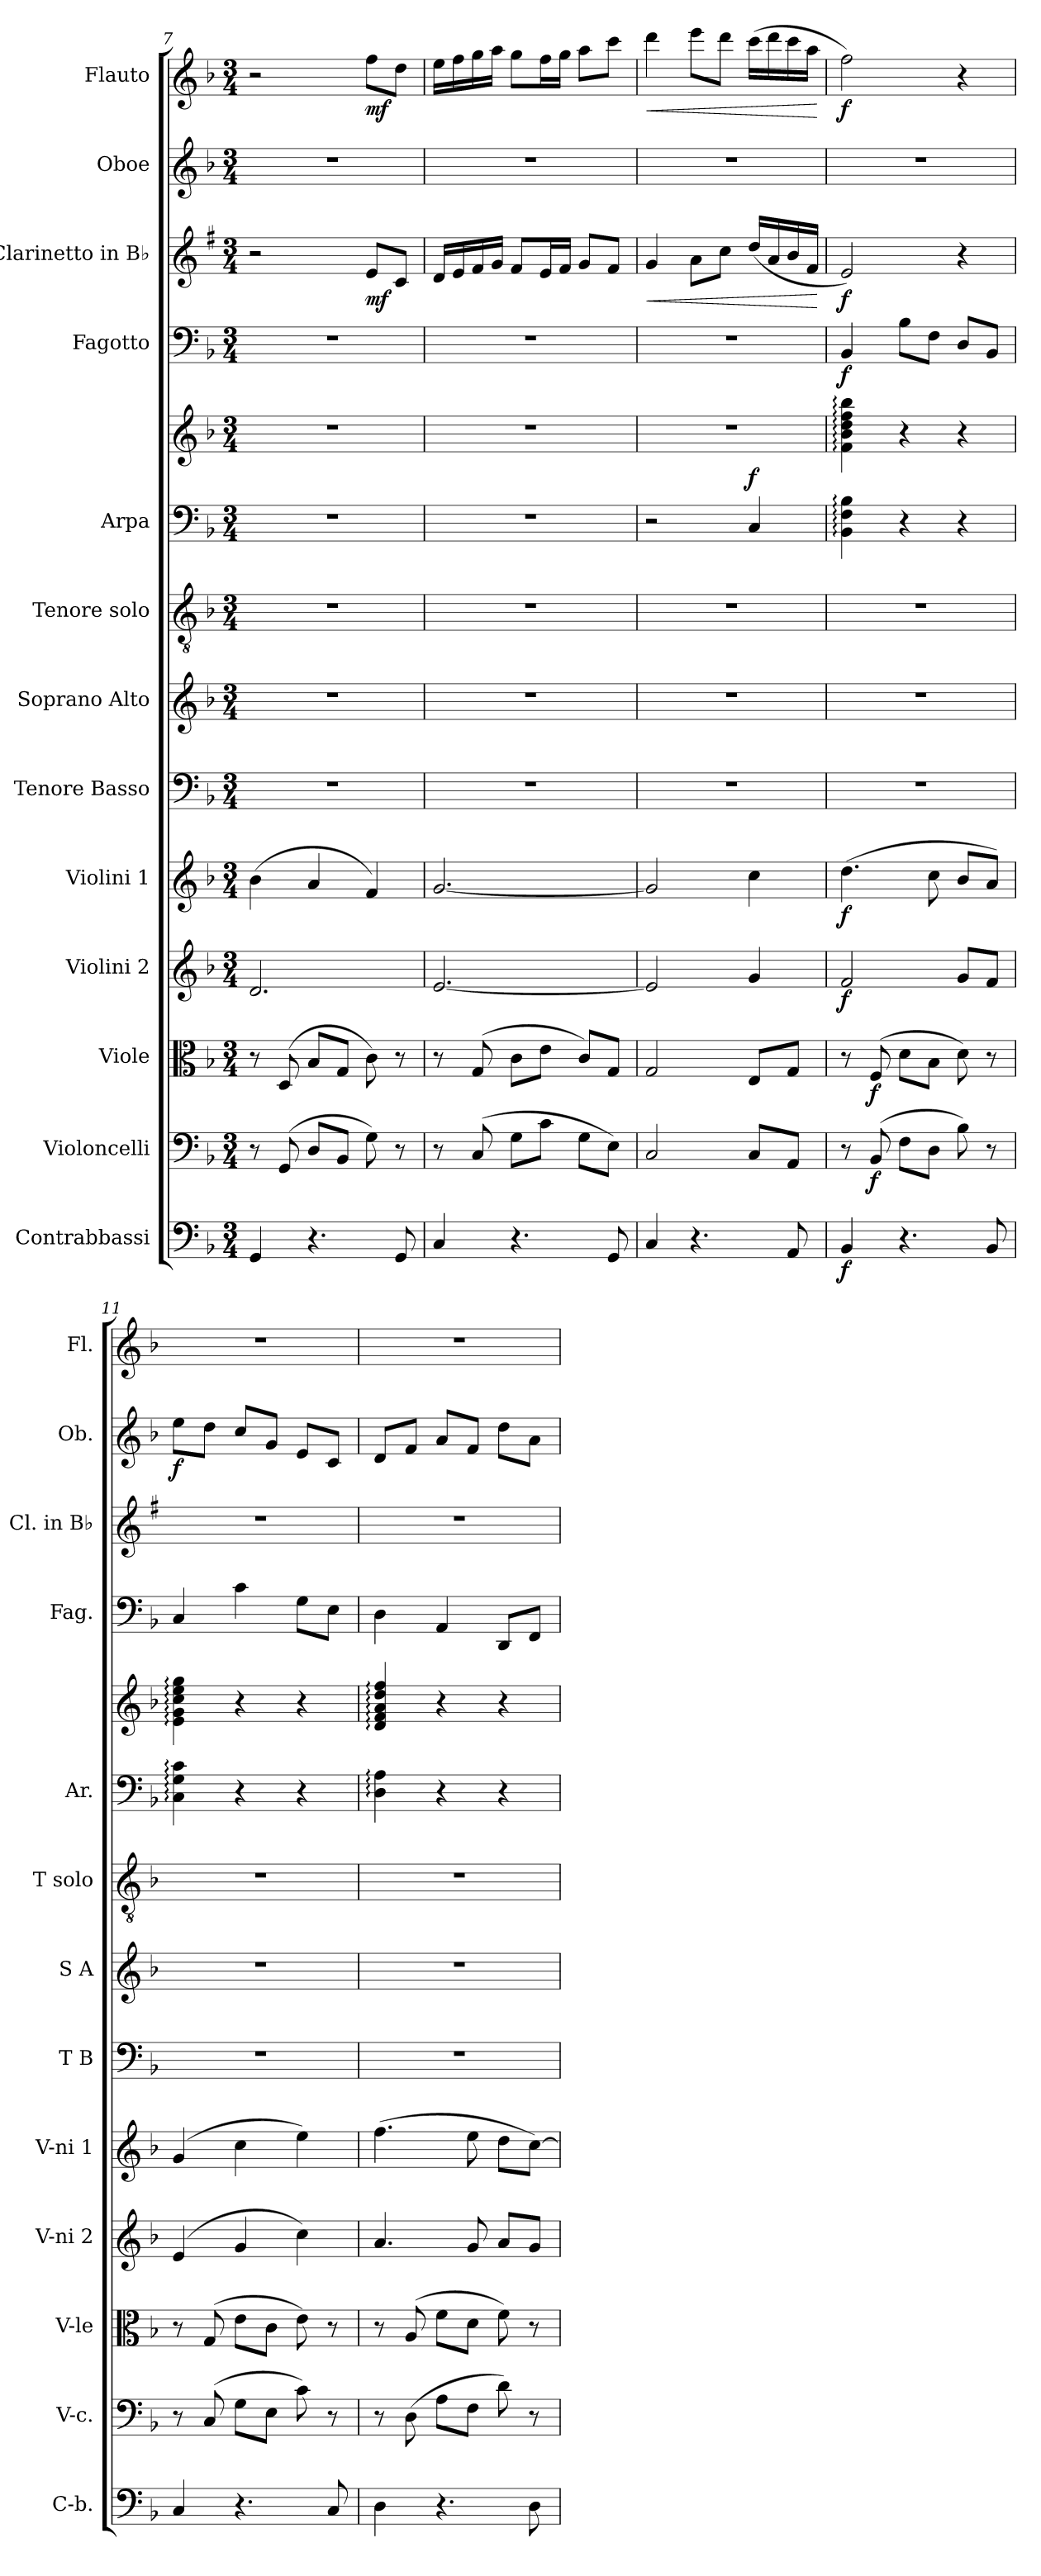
**kern	**dynam	**kern	**dynam	**kern	**dynam	**kern	**dynam	**kern	**dynam	**kern	**kern	**kern	**kern	**kern	**dynam	**kern	**dynam	**kern	**dynam	**kern	**dynam	**kern	**dynam
*part13	*part13	*part12	*part12	*part11	*part11	*part10	*part10	*part9	*part9	*part8	*part7	*part6	*part5	*part5	*part5	*part4	*part4	*part3	*part3	*part2	*part2	*part1	*part1
*staff14	*staff14	*staff13	*staff13	*staff12	*staff12	*staff11	*staff11	*staff10	*staff10	*staff9	*staff8	*staff7	*staff6	*staff5	*staff5/6	*staff4	*staff4	*staff3	*staff3	*staff2	*staff2	*staff1	*staff1
*I"Contrabbassi	*	*I"Violoncelli	*	*I"Viole	*	*I"Violini 2	*	*I"Violini 1	*	*I"Tenore Basso	*I"Soprano Alto	*I"Tenore solo	*I"Arpa	*	*	*I"Fagotto	*	*I"Clarinetto in B♭	*	*I"Oboe	*	*I"Flauto	*
*I'C-b.	*	*I'V-c.	*	*I'V-le	*	*I'V-ni 2	*	*I'V-ni 1	*	*I'T B	*I'S A	*I'T solo	*I'Ar.	*	*	*I'Fag.	*	*I'Cl. in B♭	*	*I'Ob.	*	*I'Fl.	*
*clefF4	*	*clefF4	*	*clefC3	*	*clefG2	*	*clefG2	*	*clefF4	*clefG2	*clefGv2	*clefF4	*clefG2	*	*clefF4	*	*clefG2	*	*clefG2	*	*clefG2	*
*	*	*	*	*	*	*	*	*	*	*	*	*	*	*	*	*	*	*ITrd1c2	*	*	*	*	*
*k[b-]	*	*k[b-]	*	*k[b-]	*	*k[b-]	*	*k[b-]	*	*k[b-]	*k[b-]	*k[b-]	*k[b-]	*k[b-]	*	*k[b-]	*	*k[b-]	*	*k[b-]	*	*k[b-]	*
*M3/4	*	*M3/4	*	*M3/4	*	*M3/4	*	*M3/4	*	*M3/4	*M3/4	*M3/4	*M3/4	*M3/4	*	*M3/4	*	*M3/4	*	*M3/4	*	*M3/4	*
=7	=7	=7	=7	=7	=7	=7	=7	=7	=7	=7	=7	=7	=7	=7	=7	=7	=7	=7	=7	=7	=7	=7	=7
4GG	.	8r	.	8r	.	2.d	.	(4b-	.	2.r	2.r	2.r	2.r	2.r	.	2.r	.	2r	.	2.r	.	2r	.
.	.	(8GG	.	(8D	.	.	.	.	.	.	.	.	.	.	.	.	.	.	.	.	.	.	.
4.r	.	8DL	.	8B-L	.	.	.	4a	.	.	.	.	.	.	.	.	.	.	.	.	.	.	.
.	.	8BB-J	.	8GJ	.	.	.	.	.	.	.	.	.	.	.	.	.	.	.	.	.	.	.
.	.	8G)	.	8c)	.	.	.	4f)	.	.	.	.	.	.	.	.	.	8dL	mf	.	.	8ffL	mf
8GG	.	8r	.	8r	.	.	.	.	.	.	.	.	.	.	.	.	.	8B-J	.	.	.	8ddJ	.
=8	=8	=8	=8	=8	=8	=8	=8	=8	=8	=8	=8	=8	=8	=8	=8	=8	=8	=8	=8	=8	=8	=8	=8
4C	.	8r	.	8r	.	[2.e	.	[2.g	.	2.r	2.r	2.r	2.r	2.r	.	2.r	.	16cLL	.	2.r	.	16eeLL	.
.	.	.	.	.	.	.	.	.	.	.	.	.	.	.	.	.	.	16d	.	.	.	16ff	.
.	.	(8C	.	(8G	.	.	.	.	.	.	.	.	.	.	.	.	.	16e	.	.	.	16gg	.
.	.	.	.	.	.	.	.	.	.	.	.	.	.	.	.	.	.	16fJJ	.	.	.	16aaJJ	.
4.r	.	8GL	.	8cL	.	.	.	.	.	.	.	.	.	.	.	.	.	8eL	.	.	.	8ggL	.
.	.	8cJ	.	8eJ	.	.	.	.	.	.	.	.	.	.	.	.	.	16dL	.	.	.	16ffL	.
.	.	.	.	.	.	.	.	.	.	.	.	.	.	.	.	.	.	16eJJ	.	.	.	16ggJJ	.
.	.	8GL	.	8cL)	.	.	.	.	.	.	.	.	.	.	.	.	.	8fL	.	.	.	8aaL	.
8GG	.	8EJ)	.	8GJ	.	.	.	.	.	.	.	.	.	.	.	.	.	8eJ	.	.	.	8cccJ	.
=9	=9	=9	=9	=9	=9	=9	=9	=9	=9	=9	=9	=9	=9	=9	=9	=9	=9	=9	=9	=9	=9	=9	=9
!	!	!	!	!	!	!	!	!	!	!	!	!	!	!	!	!	!	!	!LO:HP:b	!	!	!	!LO:HP:b
*	*	*	*	*	*	*	*	*	*	*	*	*	*	*^	*	*	*	*	*	*	*	*	*
4C	.	2C	.	2G	.	2e]	.	2g]	.	2.r	2.r	2.r	2r	2.r	2ryy	.	2.r	.	4f	<	2.r	.	4ddd	<
4.r	.	.	.	.	.	.	.	.	.	.	.	.	.	.	.	.	.	.	8gL	.	.	.	8eeeL	.
.	.	.	.	.	.	.	.	.	.	.	.	.	.	.	.	.	.	.	8b-J	.	.	.	8dddJ	.
.	.	8CL	.	8EL	.	4g	.	4cc	.	.	.	.	4C	.	4ryy	f	.	.	(16ccLL	.	.	.	(16cccLL	.
.	.	.	.	.	.	.	.	.	.	.	.	.	.	.	.	.	.	.	16g	.	.	.	16ddd	.
8AA	.	8AAJ	.	8GJ	.	.	.	.	.	.	.	.	.	.	.	.	.	.	16a	.	.	.	16ccc	.
.	.	.	.	.	.	.	.	.	.	.	.	.	.	.	.	.	.	.	16eJJ	.	.	.	16aaJJ	.
.	.	.	.	.	.	.	.	.	.	.	.	.	.	.	.	.	.	.	.	[	.	.	.	[
*	*	*	*	*	*	*	*	*	*	*	*	*	*	*v	*v	*	*	*	*	*	*	*	*	*
=10	=10	=10	=10	=10	=10	=10	=10	=10	=10	=10	=10	=10	=10	=10	=10	=10	=10	=10	=10	=10	=10	=10	=10
4BB-	f	8r	.	8r	.	2f	f	(4.dd	f	2.r	2.r	2.r	4BB-: 4F: 4B-:	4f: 4b-: 4dd: 4ff: 4bb-:	.	4BB-	f	2d)	f	2.r	.	2ff)	f
.	.	(8BB-	f	(8F	f	.	.	.	.	.	.	.	.	.	.	.	.	.	.	.	.	.	.
4.r	.	8FL	.	8dL	.	.	.	.	.	.	.	.	4r	4r	.	8B-L	.	.	.	.	.	.	.
.	.	8DJ	.	8B-J	.	.	.	8cc	.	.	.	.	.	.	.	8FJ	.	.	.	.	.	.	.
.	.	8B-)	.	8d)	.	8gL	.	8b-L	.	.	.	.	4r	4r	.	8DL	.	4r	.	.	.	4r	.
8BB-	.	8r	.	8r	.	8fJ	.	8aJ)	.	.	.	.	.	.	.	8BB-J	.	.	.	.	.	.	.
=11	=11	=11	=11	=11	=11	=11	=11	=11	=11	=11	=11	=11	=11	=11	=11	=11	=11	=11	=11	=11	=11	=11	=11
4C	.	8r	.	8r	.	(4e	.	(4g	.	2.r	2.r	2.r	4C: 4G: 4c:	4e: 4g: 4cc: 4ee: 4gg:	.	4C	.	2.r	.	8eeL	f	2.r	.
.	.	(8C	.	(8G	.	.	.	.	.	.	.	.	.	.	.	.	.	.	.	8ddJ	.	.	.
4.r	.	8GL	.	8eL	.	4g	.	4cc	.	.	.	.	4r	4r	.	4c	.	.	.	8ccL	.	.	.
.	.	8EJ	.	8cJ	.	.	.	.	.	.	.	.	.	.	.	.	.	.	.	8gJ	.	.	.
.	.	8c)	.	8e)	.	4cc)	.	4ee)	.	.	.	.	4r	4r	.	8GL	.	.	.	8eL	.	.	.
8C	.	8r	.	8r	.	.	.	.	.	.	.	.	.	.	.	8EJ	.	.	.	8cJ	.	.	.
=12	=12	=12	=12	=12	=12	=12	=12	=12	=12	=12	=12	=12	=12	=12	=12	=12	=12	=12	=12	=12	=12	=12	=12
4D	.	8r	.	8r	.	4.a	.	(4.ff	.	2.r	2.r	2.r	4D: 4A:	4d: 4f: 4a: 4dd: 4ff:	.	4D	.	2.r	.	8dL	.	2.r	.
.	.	(8D	.	(8A	.	.	.	.	.	.	.	.	.	.	.	.	.	.	.	8fJ	.	.	.
4.r	.	8AL	.	8fL	.	.	.	.	.	.	.	.	4r	4r	.	4AA	.	.	.	8aL	.	.	.
.	.	8FJ	.	8dJ	.	8g	.	8ee	.	.	.	.	.	.	.	.	.	.	.	8fJ	.	.	.
.	.	8d)	.	8f)	.	8aL	.	8ddL	.	.	.	.	4r	4r	.	8DDL	.	.	.	8ddL	.	.	.
8D	.	8r	.	8r	.	8gJ	.	[8ccJ)	.	.	.	.	.	.	.	8FFJ	.	.	.	8aJ	.	.	.
=	=	=	=	=	=	=	=	=	=	=	=	=	=	=	=	=	=	=	=	=	=	=	=
*-	*-	*-	*-	*-	*-	*-	*-	*-	*-	*-	*-	*-	*-	*-	*-	*-	*-	*-	*-	*-	*-	*-	*-
